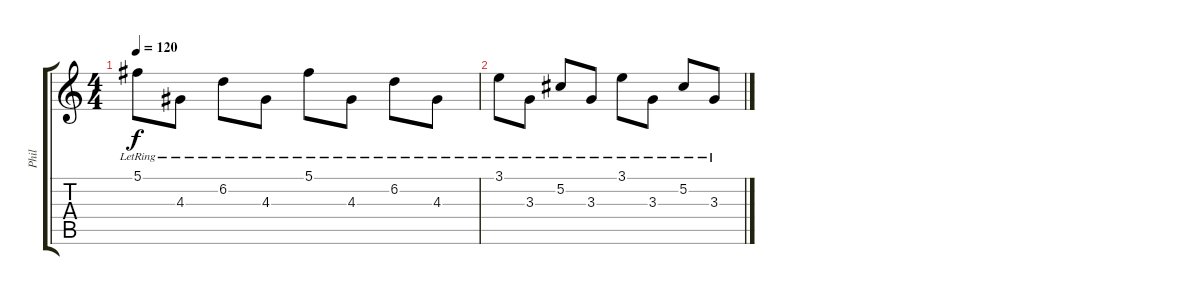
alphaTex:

\track ("Phil" "Phil") {instrument electricguitarclean}
\staff {score tabs}
\tuning (Db4 Ab3 E3 B2 Gb2 B1) {hide}
\ts (4 4)
\tempo 120
\clef g2
\ks c
5.1{lr}.8{dy f} 4.3{lr}.8 6.2{lr}.8 4.3{lr}.8 5.1{lr}.8 4.3{lr}.8 6.2{lr}.8 4.3{lr}.8 |
3.1{lr}.8 3.3{lr}.8 5.2{lr}.8 3.3{lr}.8 3.1{lr}.8 3.3{lr}.8 5.2{lr}.8 3.3{lr}.8
